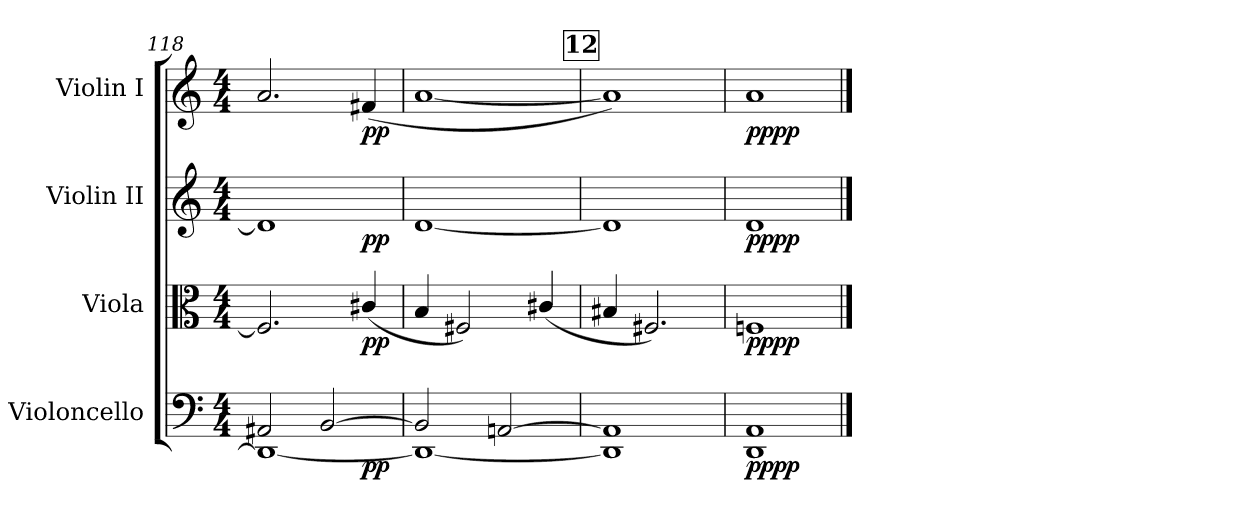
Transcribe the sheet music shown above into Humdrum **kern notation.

**kern	**dynam	**kern	**dynam	**kern	**dynam	**kern	**dynam
*part4	*part4	*part3	*part3	*part2	*part2	*part1	*part1
*staff4	*staff4	*staff3	*staff3	*staff2	*staff2	*staff1	*staff1
*I"Violoncello	*	*I"Viola	*	*I"Violin II	*	*I"Violin I	*
!!LO:LB:g=z
*clefF4	*	*clefC3	*	*clefG2	*	*clefG2	*
*k[]	*	*k[]	*	*k[]	*	*k[]	*
*M4/4	*	*M4/4	*	*M4/4	*	*M4/4	*
=118	=118	=118	=118	=118	=118	=118	=118
*^	*	*	*	*^	*	*	*
*	*^	*	*	*	*	*	*	*	*
2AA#X/	1DD_	2.ryy	.	2.F#/]	.	1d]	2.ryy	.	2.a/	.
[2BB/	.	.	.	.	.	.	.	.	.	.
!	!	!	!LO:DY:b	!	!LO:DY:b	!	!	!LO:DY:b	!	!LO:DY:b
.	.	4ryy	pp	(<4c#X/	pp	.	4ryy	pp	(>4f#X/	pp
*	*v	*v	*	*	*	*v	*v	*	*	*
=119	=119	=119	=119	=119	=119	=119	=119	=119
2BB/]	1DD_	.	4B/	.	[1d	.	[1a	.
.	.	.	2F#X/)	.	.	.	.	.
[2AAni/	.	.	.	.	.	.	.	.
.	.	.	(<4c#X/	.	.	.	.	.
!!LO:REH:place=s1:a:fs=14:t=12
=120	=120	=120	=120	=120	=120	=120	=120	=120
1AA]	1DD]	.	4B#X/	.	1d]	.	1a])	.
.	.	.	2.F#X/)	.	.	.	.	.
*v	*v	*	*	*	*	*	*	*
=121	=121	=121	=121	=121	=121	=121	=121
!	!LO:DY:b	!	!LO:DY:b	!	!LO:DY:b	!	!LO:DY:b
1DD 1AA	pppp	1Fni	pppp	1d	pppp	1a	pppp
==	==	==	==	==	==	==	==
*-	*-	*-	*-	*-	*-	*-	*-
